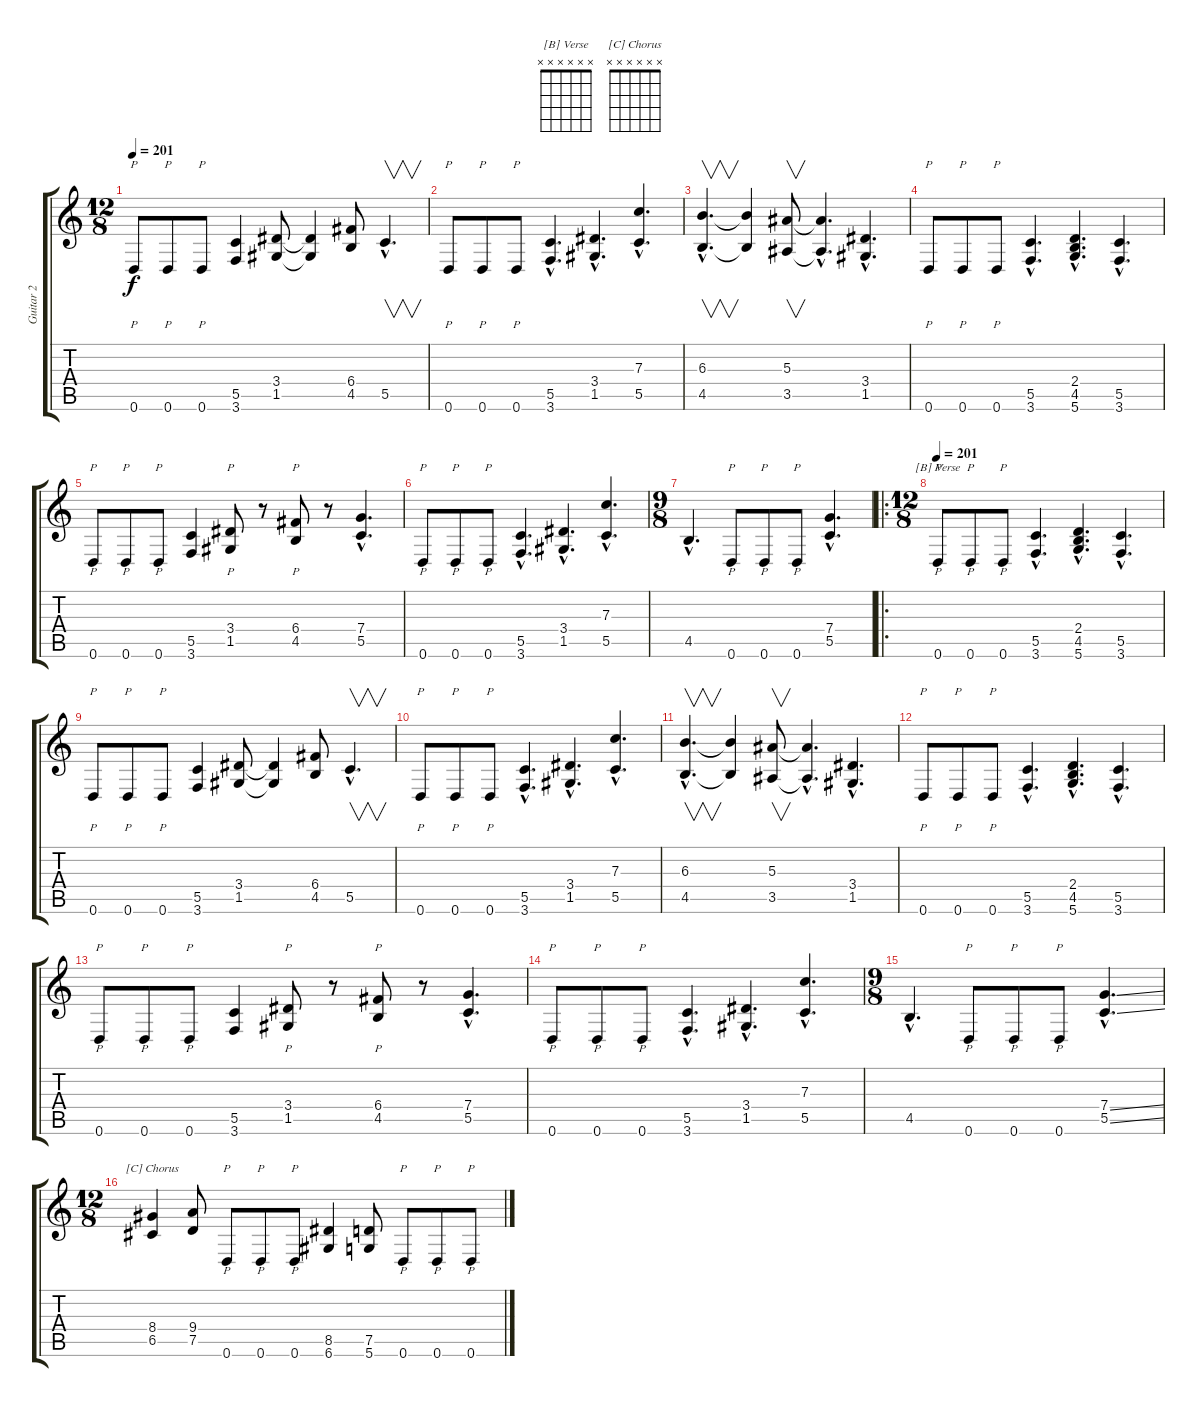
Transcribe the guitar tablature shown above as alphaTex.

\track ("Guitar 2" "Guitar 2") {instrument distortionguitar}
\staff {score tabs}
\tuning (D4 A3 F3 C3 G2 D2) {hide}
\chord ("[B] Verse" x x x x x x) {firstfret 0}
\chord ("[C] Chorus" x x x x x x) {firstfret 0}
\ts (12 8)
\tempo 201
\clef g2
\ks c
0.6.8{p dy f} 0.6.8{p} 0.6.8{p} (5.5 3.6).4 (3.4 1.5).8 (3.4{t} 1.5{t}).4 (6.4 4.5).8 5.5{hac}.4{v d} |
0.6.8{p} 0.6.8{p} 0.6.8{p} (5.5{hac} 3.6{hac}).4{d} (3.4{hac} 1.5{hac}).4{d} (7.3{hac} 5.5{hac}).4{d} |
(6.3{hac} 4.5{hac}).4{v d} (6.3{t} 4.5{t}).4 (5.3 3.5).8{v} (5.3{hac t} 3.5{hac t}).4{d} (3.4{hac} 1.5{hac}).4{d} |
0.6.8{p} 0.6.8{p} 0.6.8{p} (5.5{hac} 3.6{hac}).4{d} (2.4{hac} 4.5{hac} 5.6{hac}).4{d} (5.5{hac} 3.6{hac}).4{d} |
0.6.8{p} 0.6.8{p} 0.6.8{p} (5.5 3.6).4 (3.4 1.5).8{p} r.8 (6.4 4.5).8{p} r.8 (7.4{hac} 5.5{hac}).4{d} |
0.6.8{p} 0.6.8{p} 0.6.8{p} (5.5{hac} 3.6{hac}).4{d} (3.4{hac} 1.5{hac}).4{d} (7.3{hac} 5.5{hac}).4{d} |
\ts (9 8)
4.5{hac}.4{d} 0.6.8{p} 0.6.8{p} 0.6.8{p} (7.4{hac} 5.5{hac}).4{d} |
\ro
\ts (12 8)
\tempo 201
0.6.8{p ch "[B] Verse"} 0.6.8{p} 0.6.8{p} (5.5{hac} 3.6{hac}).4{d} (2.4{hac} 4.5{hac} 5.6{hac}).4{d} (5.5{hac} 3.6{hac}).4{d} |
0.6.8{p} 0.6.8{p} 0.6.8{p} (5.5 3.6).4 (3.4 1.5).8 (3.4{t} 1.5{t}).4 (6.4 4.5).8 5.5{hac}.4{v d} |
0.6.8{p} 0.6.8{p} 0.6.8{p} (5.5{hac} 3.6{hac}).4{d} (3.4{hac} 1.5{hac}).4{d} (7.3{hac} 5.5{hac}).4{d} |
(6.3{hac} 4.5{hac}).4{v d} (6.3{t} 4.5{t}).4 (5.3 3.5).8{v} (5.3{hac t} 3.5{hac t}).4{d} (3.4{hac} 1.5{hac}).4{d} |
0.6.8{p} 0.6.8{p} 0.6.8{p} (5.5{hac} 3.6{hac}).4{d} (2.4{hac} 4.5{hac} 5.6{hac}).4{d} (5.5{hac} 3.6{hac}).4{d} |
0.6.8{p} 0.6.8{p} 0.6.8{p} (5.5 3.6).4 (3.4 1.5).8{p} r.8 (6.4 4.5).8{p} r.8 (7.4{hac} 5.5{hac}).4{d} |
0.6.8{p} 0.6.8{p} 0.6.8{p} (5.5{hac} 3.6{hac}).4{d} (3.4{hac} 1.5{hac}).4{d} (7.3{hac} 5.5{hac}).4{d} |
\ts (9 8)
4.5{hac}.4{d} 0.6.8{p} 0.6.8{p} 0.6.8{p} (7.4{ss hac} 5.5{ss hac}).4{d} |
\ts (12 8)
(8.4 6.5).4{ch "[C] Chorus"} (9.4 7.5).8 0.6.8{p} 0.6.8{p} 0.6.8{p} (8.5 6.6).4 (7.5 5.6).8 0.6.8{p} 0.6.8{p} 0.6.8{p}
